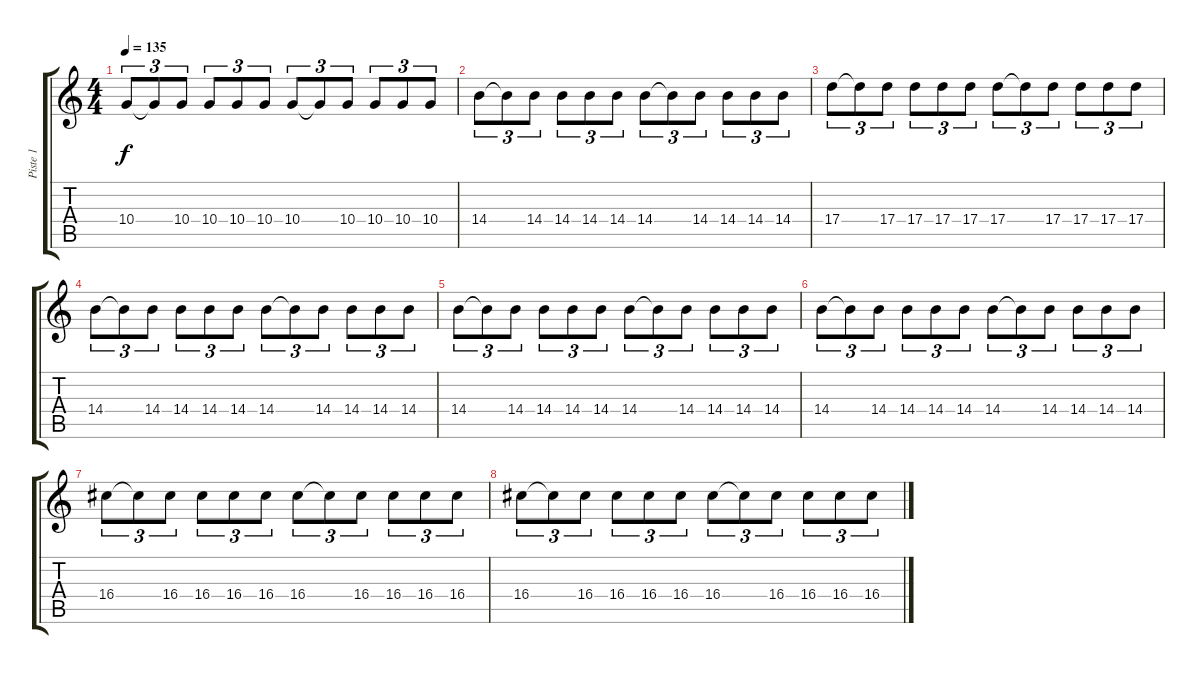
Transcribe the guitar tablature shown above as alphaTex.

\track ("Piste 1" "Piste 1") {instrument distortionguitar}
\staff {score tabs}
\tuning (B3 Gb3 D3 A2 E2 B1) {hide}
\ts (4 4)
\tempo 135
\clef g2
\ks c
10.4.8{tu (3 2) dy f} 10.4{t}.8{tu (3 2)} 10.4.8{tu (3 2)} 10.4.8{tu (3 2)} 10.4.8{tu (3 2)} 10.4.8{tu (3 2)} 10.4.8{tu (3 2)} 10.4{t}.8{tu (3 2)} 10.4.8{tu (3 2)} 10.4.8{tu (3 2)} 10.4.8{tu (3 2)} 10.4.8{tu (3 2)} |
14.4.8{tu (3 2)} 14.4{t}.8{tu (3 2)} 14.4.8{tu (3 2)} 14.4.8{tu (3 2)} 14.4.8{tu (3 2)} 14.4.8{tu (3 2)} 14.4.8{tu (3 2)} 14.4{t}.8{tu (3 2)} 14.4.8{tu (3 2)} 14.4.8{tu (3 2)} 14.4.8{tu (3 2)} 14.4.8{tu (3 2)} |
17.4.8{tu (3 2)} 17.4{t}.8{tu (3 2)} 17.4.8{tu (3 2)} 17.4.8{tu (3 2)} 17.4.8{tu (3 2)} 17.4.8{tu (3 2)} 17.4.8{tu (3 2)} 17.4{t}.8{tu (3 2)} 17.4.8{tu (3 2)} 17.4.8{tu (3 2)} 17.4.8{tu (3 2)} 17.4.8{tu (3 2)} |
14.4.8{tu (3 2)} 14.4{t}.8{tu (3 2)} 14.4.8{tu (3 2)} 14.4.8{tu (3 2)} 14.4.8{tu (3 2)} 14.4.8{tu (3 2)} 14.4.8{tu (3 2)} 14.4{t}.8{tu (3 2)} 14.4.8{tu (3 2)} 14.4.8{tu (3 2)} 14.4.8{tu (3 2)} 14.4.8{tu (3 2)} |
14.4.8{tu (3 2)} 14.4{t}.8{tu (3 2)} 14.4.8{tu (3 2)} 14.4.8{tu (3 2)} 14.4.8{tu (3 2)} 14.4.8{tu (3 2)} 14.4.8{tu (3 2)} 14.4{t}.8{tu (3 2)} 14.4.8{tu (3 2)} 14.4.8{tu (3 2)} 14.4.8{tu (3 2)} 14.4.8{tu (3 2)} |
14.4.8{tu (3 2)} 14.4{t}.8{tu (3 2)} 14.4.8{tu (3 2)} 14.4.8{tu (3 2)} 14.4.8{tu (3 2)} 14.4.8{tu (3 2)} 14.4.8{tu (3 2)} 14.4{t}.8{tu (3 2)} 14.4.8{tu (3 2)} 14.4.8{tu (3 2)} 14.4.8{tu (3 2)} 14.4.8{tu (3 2)} |
16.4.8{tu (3 2)} 16.4{t}.8{tu (3 2)} 16.4.8{tu (3 2)} 16.4.8{tu (3 2)} 16.4.8{tu (3 2)} 16.4.8{tu (3 2)} 16.4.8{tu (3 2)} 16.4{t}.8{tu (3 2)} 16.4.8{tu (3 2)} 16.4.8{tu (3 2)} 16.4.8{tu (3 2)} 16.4.8{tu (3 2)} |
16.4.8{tu (3 2)} 16.4{t}.8{tu (3 2)} 16.4.8{tu (3 2)} 16.4.8{tu (3 2)} 16.4.8{tu (3 2)} 16.4.8{tu (3 2)} 16.4.8{tu (3 2)} 16.4{t}.8{tu (3 2)} 16.4.8{tu (3 2)} 16.4.8{tu (3 2)} 16.4.8{tu (3 2)} 16.4.8{tu (3 2)}
